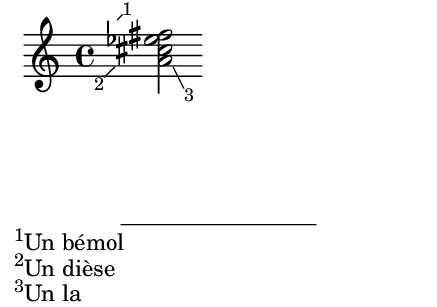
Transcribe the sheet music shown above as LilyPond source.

%% Generated by lilypond-book.py
%% Options: [exampleindent=10.16\mm,indent=0\mm,line-width=160\mm,papersize=a8landscape,quote]
\include "lilypond-book-preamble.ly"


% ****************************************************************
% Start cut-&-pastable-section
% ****************************************************************



\paper {
  #(set-paper-size "a8landscape")
  indent = 0\mm
  line-width = 160\mm
  % offset the left padding, also add 1mm as lilypond creates cropped
  % images with a little space on the right
  line-width = #(- line-width (* mm  3.000000) (* mm 1))
  line-width = 160\mm - 2.0 * 10.16\mm
  % offset the left padding, also add 1mm as lilypond creates cropped
  % images with a little space on the right
  line-width = #(- line-width (* mm  3.000000) (* mm 1))
}

\layout {
  
}





% ****************************************************************
% ly snippet:
% ****************************************************************
\sourcefileline 1569
\book {
  \header { tagline = ##f }
  \relative c'' {
    < \footnote #'(1 . -2) "Un la" a
      \single \footnote #'(-1 . -1) "Un dièse" Accidental
      cis
      \single \footnote #'(0.5 . 0.5) "Un bémol" Accidental
      ees fis
    >2
  }
}



% ****************************************************************
% end ly snippet
% ****************************************************************
